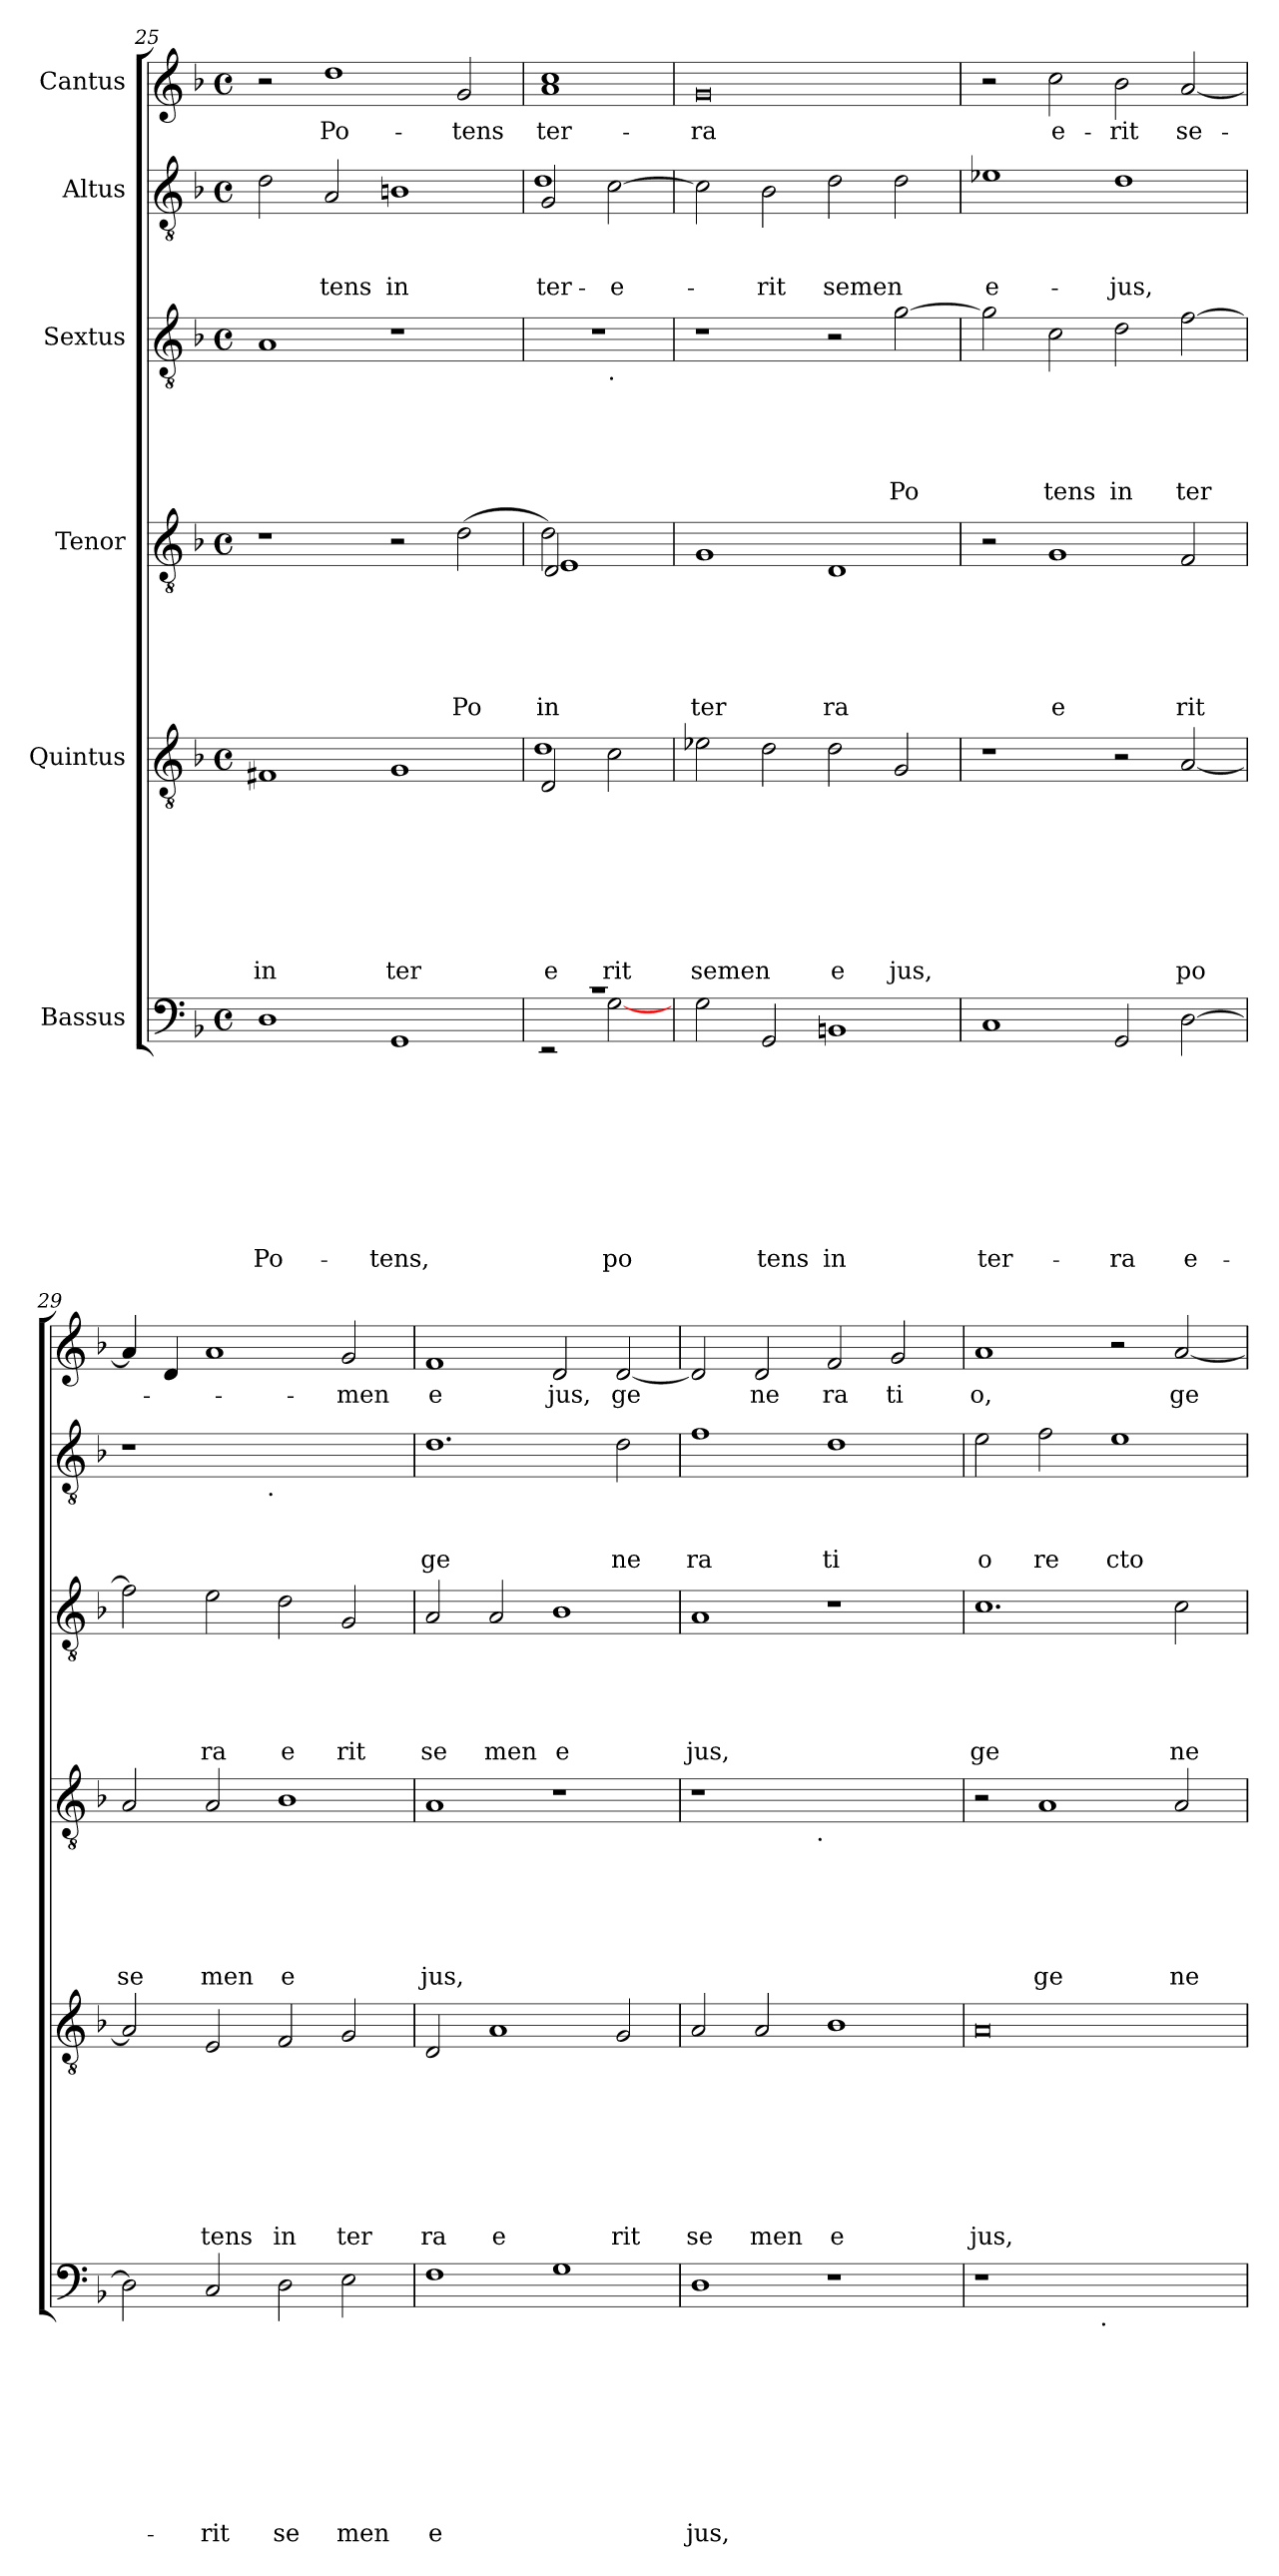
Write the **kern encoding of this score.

**kern	**text	**text	**text	**text	**text	**text	**text	**text	**text	**kern	**text	**text	**text	**text	**text	**text	**text	**text	**kern	**text	**text	**text	**text	**text	**text	**kern	**text	**text	**text	**text	**text	**kern	**text	**text	**text	**kern	**text
*part6	*part6	*part6	*part6	*part6	*part6	*part6	*part6	*part6	*part6	*part5	*part5	*part5	*part5	*part5	*part5	*part5	*part5	*part5	*part4	*part4	*part4	*part4	*part4	*part4	*part4	*part3	*part3	*part3	*part3	*part3	*part3	*part2	*part2	*part2	*part2	*part1	*part1
*staff6	*staff6	*staff6	*staff6	*staff6	*staff6	*staff6	*staff6	*staff6	*staff6	*staff5	*staff5	*staff5	*staff5	*staff5	*staff5	*staff5	*staff5	*staff5	*staff4	*staff4	*staff4	*staff4	*staff4	*staff4	*staff4	*staff3	*staff3	*staff3	*staff3	*staff3	*staff3	*staff2	*staff2	*staff2	*staff2	*staff1	*staff1
*I"Bassus	*	*	*	*	*	*	*	*	*	*I"Quintus	*	*	*	*	*	*	*	*	*I"Tenor	*	*	*	*	*	*	*I"Sextus	*	*	*	*	*	*I"Altus	*	*	*	*I"Cantus	*
*clefF4	*	*	*	*	*	*	*	*	*	*clefGv2	*	*	*	*	*	*	*	*	*clefGv2	*	*	*	*	*	*	*clefGv2	*	*	*	*	*	*clefGv2	*	*	*	*clefG2	*
*k[b-]	*	*	*	*	*	*	*	*	*	*k[b-]	*	*	*	*	*	*	*	*	*k[b-]	*	*	*	*	*	*	*k[b-]	*	*	*	*	*	*k[b-]	*	*	*	*k[b-]	*
*F:	*	*	*	*	*	*	*	*	*	*F:	*	*	*	*	*	*	*	*	*F:	*	*	*	*	*	*	*F:	*	*	*	*	*	*F:	*	*	*	*F:	*
*M4/4	*	*	*	*	*	*	*	*	*	*M4/4	*	*	*	*	*	*	*	*	*M4/4	*	*	*	*	*	*	*M4/4	*	*	*	*	*	*M4/4	*	*	*	*M4/4	*
*met(c)	*	*	*	*	*	*	*	*	*	*met(c)	*	*	*	*	*	*	*	*	*met(c)	*	*	*	*	*	*	*met(c)	*	*	*	*	*	*met(c)	*	*	*	*met(c)	*
=25	=25	=25	=25	=25	=25	=25	=25	=25	=25	=25	=25	=25	=25	=25	=25	=25	=25	=25	=25	=25	=25	=25	=25	=25	=25	=25	=25	=25	=25	=25	=25	=25	=25	=25	=25	=25	=25
!	!	!	!	!	!	!	!	!	!LO:LY:b	!	!	!	!	!	!	!	!	!LO:LY:b	!	!	!	!	!	!	!	!	!	!	!	!	!	!	!	!	!	!	!
1D	.	.	.	.	.	.	.	.	Po-	1F#X	.	.	.	.	.	.	.	in	1r	.	.	.	.	.	.	1A	.	.	.	.	.	2d\	.	.	.	2r	.
!	!	!	!	!	!	!	!	!	!	!	!	!	!	!	!	!	!	!	!	!	!	!	!	!	!	!	!	!	!	!	!	!	!	!	!LO:LY:b	!	!LO:LY:b
.	.	.	.	.	.	.	.	.	.	.	.	.	.	.	.	.	.	.	.	.	.	.	.	.	.	.	.	.	.	.	.	2A/	.	.	-tens	1dd	Po-
!	!	!	!	!	!	!	!	!	!LO:LY:b	!	!	!	!	!	!	!	!	!LO:LY:b	!	!	!	!	!	!	!	!	!	!	!	!	!	!	!	!	!LO:LY:b	!	!
1GG	.	.	.	.	.	.	.	.	-tens,	1G	.	.	.	.	.	.	.	ter	2r	.	.	.	.	.	.	1r	.	.	.	.	.	1Bn	.	.	in	.	.
!	!	!	!	!	!	!	!	!	!	!	!	!	!	!	!	!	!	!	!	!	!	!	!	!	!LO:LY:b	!	!	!	!	!	!	!	!	!	!	!	!LO:LY:b
.	.	.	.	.	.	.	.	.	.	.	.	.	.	.	.	.	.	.	(>2d\	.	.	.	.	.	Po	.	.	.	.	.	.	.	.	.	.	2g/	-tens
=26	=26	=26	=26	=26	=26	=26	=26	=26	=26	=26	=26	=26	=26	=26	=26	=26	=26	=26	=26	=26	=26	=26	=26	=26	=26	=26	=26	=26	=26	=26	=26	=26	=26	=26	=26	=26	=26
*^	*	*	*	*	*	*	*	*	*	*	*	*	*	*	*	*	*	*	*	*	*	*	*	*	*	*	*	*	*	*	*	*	*	*	*	*	*
!	!	!	!	!	!	!	!	!	!	!	!	!	!	!	!	!	!	!	!LO:LY:b	!	!	!	!	!	!	!	!	!	!	!	!	!	!	!	!	!	!	!
*	*	*	*	*	*	*	*	*	*	*	*^	*	*	*	*	*	*	*	*	*	*	*	*	*	*	*	*	*	*	*	*	*	*	*	*	*	*	*
!	!	!	!	!	!	!	!	!	!	!	!	!	!	!	!	!	!	!	!	!LO:LY:b	!	!	!	!	!	!	!LO:LY:b	!	!	!	!	!	!	!	!	!	!	!	!
*	*	*	*	*	*	*	*	*	*	*	*	*	*	*	*	*	*	*	*	*	*^	*	*	*	*	*	*	*	*	*	*	*	*	*	*	*	*	*	*
*	*	*	*	*	*	*	*	*	*	*	*	*	*	*	*	*	*	*	*	*	*	*^	*	*	*	*	*	*	*	*	*	*	*	*	*	*	*	*	*	*
!	!	!	!	!	!	!	!	!	!	!	!	!	!	!	!	!	!	!	!	!	!	!	!	!	!	!	!	!	!LO:LY:b	!	!	!	!	!	!	!	!	!	!LO:LY:b	!	!
*	*	*	*	*	*	*	*	*	*	*	*	*	*	*	*	*	*	*	*	*	*	*	*	*	*	*	*	*	*	*	*	*	*	*	*	*^	*	*	*	*	*
!	!	!	!	!	!	!	!	!	!	!	!	!	!	!	!	!	!	!	!	!	!	!	!	!	!	!	!	!	!	!	!	!	!	!	!	!	!	!	!	!LO:LY:b	!	!LO:LY:b
*	*	*	*	*	*	*	*	*	*	*	*	*	*	*	*	*	*	*	*	*	*	*	*	*	*	*	*	*	*	*^	*	*	*	*	*	*	*	*	*	*	*	*
1rc	2rEE	.	.	.	.	.	.	.	.	.	2D/	1d	.	.	.	.	.	.	.	e	2d\)	2D/	1E	.	.	.	.	.	in	1r	2ryy	.	.	.	.	.	2G/	1d	.	.	-ter-	1a 1cc	ter-
!	!	!	!	!	!	!	!	!	!	!	!	!	!	!	!	!	!	!	!	!	!	!	!	!	!	!	!	!	!	!	!LO:TX:b:t=.	!	!	!	!	!	!	!	!	!	!	!	!
!	!	!	!	!	!	!	!	!	!	!LO:LY:b	!	!	!	!	!	!	!	!	!	!LO:LY:b	!	!	!	!	!	!	!	!	!	!	!	!	!	!	!	!	!	!	!	!	!LO:LY:b	!	!
.	[>2G\	.	.	.	.	.	.	.	.	po-	2c\	.	.	.	.	.	.	.	.	rit	2ryy	2ryy	.	.	.	.	.	.	.	.	2ryy	.	.	.	.	.	[>2c\	.	.	.	e-	.	.
*	*	*	*	*	*	*	*	*	*	*	*v	*v	*	*	*	*	*	*	*	*	*	*	*	*	*	*	*	*	*	*	*	*	*	*	*	*	*v	*v	*	*	*	*	*
*	*	*	*	*	*	*	*	*	*	*	*	*	*	*	*	*	*	*	*	*	*v	*v	*	*	*	*	*	*	*	*	*	*	*	*	*	*	*	*	*	*	*
=27	=27	=27	=27	=27	=27	=27	=27	=27	=27	=27	=27	=27	=27	=27	=27	=27	=27	=27	=27	=27	=27	=27	=27	=27	=27	=27	=27	=27	=27	=27	=27	=27	=27	=27	=27	=27	=27	=27	=27	=27
!	!	!	!	!	!	!	!	!	!	!	!	!	!	!	!	!	!	!	!LO:LY:b	!	!	!	!	!	!	!	!LO:LY:b	!	!	!	!	!	!	!	!	!	!	!	!	!LO:LY:b
*	*	*	*	*	*	*	*	*	*	*	*	*	*	*	*	*	*	*	*	*v	*v	*	*	*	*	*	*	*	*	*	*	*	*	*	*	*	*	*	*	*
*v	*v	*	*	*	*	*	*	*	*	*	*	*	*	*	*	*	*	*	*	*	*	*	*	*	*	*	*v	*v	*	*	*	*	*	*	*	*	*	*	*
2G\	.	.	.	.	.	.	.	.	.	2e-X\	.	.	.	.	.	.	.	semen	1G	.	.	.	.	.	ter	1r	.	.	.	.	.	2c\]	.	.	.	0g	-ra
!	!	!	!	!	!	!	!	!	!LO:LY:b	!	!	!	!	!	!	!	!	!	!	!	!	!	!	!	!	!	!	!	!	!	!	!	!	!	!LO:LY:b	!	!
2GG/	.	.	.	.	.	.	.	.	-tens	2d\	.	.	.	.	.	.	.	.	.	.	.	.	.	.	.	.	.	.	.	.	.	2B-\	.	.	-rit	.	.
!	!	!	!	!	!	!	!	!	!LO:LY:b	!	!	!	!	!	!	!	!	!LO:LY:b	!	!	!	!	!	!	!LO:LY:b	!	!	!	!	!	!	!	!	!	!LO:LY:b	!	!
1BBn	.	.	.	.	.	.	.	.	in	2d\	.	.	.	.	.	.	.	e	1D	.	.	.	.	.	ra	2r	.	.	.	.	.	2d\	.	.	semen	.	.
!	!	!	!	!	!	!	!	!	!	!	!	!	!	!	!	!	!	!LO:LY:b	!	!	!	!	!	!	!	!	!	!	!	!	!LO:LY:b	!	!	!	!	!	!
.	.	.	.	.	.	.	.	.	.	2G/	.	.	.	.	.	.	.	jus,	.	.	.	.	.	.	.	[>2g\	.	.	.	.	Po	2d\	.	.	.	.	.
=28	=28	=28	=28	=28	=28	=28	=28	=28	=28	=28	=28	=28	=28	=28	=28	=28	=28	=28	=28	=28	=28	=28	=28	=28	=28	=28	=28	=28	=28	=28	=28	=28	=28	=28	=28	=28	=28
!	!	!	!	!	!	!	!	!	!LO:LY:b	!	!	!	!	!	!	!	!	!	!	!	!	!	!	!	!	!	!	!	!	!	!	!	!	!	!LO:LY:b	!	!
1C	.	.	.	.	.	.	.	.	ter-	1r	.	.	.	.	.	.	.	.	2r	.	.	.	.	.	.	2g\]	.	.	.	.	.	1e-X	.	.	e-	2r	.
!	!	!	!	!	!	!	!	!	!	!	!	!	!	!	!	!	!	!	!	!	!	!	!	!	!LO:LY:b	!	!	!	!	!	!LO:LY:b	!	!	!	!	!	!LO:LY:b
.	.	.	.	.	.	.	.	.	.	.	.	.	.	.	.	.	.	.	1G	.	.	.	.	.	e	2c\	.	.	.	.	tens	.	.	.	.	2cc\	e-
!	!	!	!	!	!	!	!	!	!LO:LY:b	!	!	!	!	!	!	!	!	!	!	!	!	!	!	!	!	!	!	!	!	!	!LO:LY:b	!	!	!	!LO:LY:b	!	!LO:LY:b
2GG/	.	.	.	.	.	.	.	.	-ra	2r	.	.	.	.	.	.	.	.	.	.	.	.	.	.	.	2d\	.	.	.	.	in	1d	.	.	-jus,	2b-\	-rit
!	!	!	!	!	!	!	!	!	!LO:LY:b	!	!	!	!	!	!	!	!	!LO:LY:b	!	!	!	!	!	!	!LO:LY:b	!	!	!	!	!	!LO:LY:b	!	!	!	!	!	!LO:LY:b
[<2D\	.	.	.	.	.	.	.	.	e-	[<2A/	.	.	.	.	.	.	.	po	2F/	.	.	.	.	.	rit	[<2f\	.	.	.	.	ter	.	.	.	.	[<2a/	se-
!!LO:LB:g=z
=29	=29	=29	=29	=29	=29	=29	=29	=29	=29	=29	=29	=29	=29	=29	=29	=29	=29	=29	=29	=29	=29	=29	=29	=29	=29	=29	=29	=29	=29	=29	=29	=29	=29	=29	=29	=29	=29
!	!	!	!	!	!	!	!	!	!	!	!	!	!	!	!	!	!	!	!	!	!	!	!	!	!LO:LY:b	!	!	!	!	!	!	!	!	!	!	!	!
*	*	*	*	*	*	*	*	*	*	*	*	*	*	*	*	*	*	*	*	*	*	*	*	*	*	*	*	*	*	*	*	*^	*	*	*	*	*
2D\]	.	.	.	.	.	.	.	.	.	2A/]	.	.	.	.	.	.	.	.	2A/	.	.	.	.	.	se	2f\]	.	.	.	.	.	1r	2ryy	.	.	.	4a/]	.
.	.	.	.	.	.	.	.	.	.	.	.	.	.	.	.	.	.	.	.	.	.	.	.	.	.	.	.	.	.	.	.	.	.	.	.	.	4d/	.
!	!	!	!	!	!	!	!	!	!LO:LY:b	!	!	!	!	!	!	!	!	!LO:LY:b	!	!	!	!	!	!	!LO:LY:b	!	!	!	!	!	!LO:LY:b	!	!	!	!	!	!	!
2C/	.	.	.	.	.	.	.	.	-rit	2E/	.	.	.	.	.	.	.	tens	2A/	.	.	.	.	.	men	2e\	.	.	.	.	ra	.	4...ryy	.	.	.	1a	.
!	!	!	!	!	!	!	!	!	!	!	!	!	!	!	!	!	!	!	!	!	!	!	!	!	!	!	!	!	!	!	!	!	!LO:TX:b:t=.	!	!	!	!	!
.	.	.	.	.	.	.	.	.	.	.	.	.	.	.	.	.	.	.	.	.	.	.	.	.	.	.	.	.	.	.	.	.	1ryy	.	.	.	.	.
!	!	!	!	!	!	!	!	!	!LO:LY:b	!	!	!	!	!	!	!	!	!LO:LY:b	!	!	!	!	!	!	!LO:LY:b	!	!	!	!	!	!LO:LY:b	!	!	!	!	!	!	!
2D\	.	.	.	.	.	.	.	.	se	2F/	.	.	.	.	.	.	.	in	1B-	.	.	.	.	.	e	2d\	.	.	.	.	e	1ryy	.	.	.	.	.	.
!	!	!	!	!	!	!	!	!	!LO:LY:b	!	!	!	!	!	!	!	!	!LO:LY:b	!	!	!	!	!	!	!	!	!	!	!	!	!LO:LY:b	!	!	!	!	!	!	!LO:LY:b
2E\	.	.	.	.	.	.	.	.	men	2G/	.	.	.	.	.	.	.	ter	.	.	.	.	.	.	.	2G/	.	.	.	.	rit	.	.	.	.	.	2g/	-men
.	.	.	.	.	.	.	.	.	.	.	.	.	.	.	.	.	.	.	.	.	.	.	.	.	.	.	.	.	.	.	.	.	32ryy	.	.	.	.	.
=30	=30	=30	=30	=30	=30	=30	=30	=30	=30	=30	=30	=30	=30	=30	=30	=30	=30	=30	=30	=30	=30	=30	=30	=30	=30	=30	=30	=30	=30	=30	=30	=30	=30	=30	=30	=30	=30	=30
!	!	!	!	!	!	!	!	!	!LO:LY:b:rj	!	!	!	!	!	!	!	!	!LO:LY:b	!	!	!	!	!	!	!LO:LY:b	!	!	!	!	!	!LO:LY:b	!	!	!	!	!LO:LY:b	!	!LO:LY:b
*	*	*	*	*	*	*	*	*	*	*	*	*	*	*	*	*	*	*	*	*	*	*	*	*	*	*	*	*	*	*	*	*v	*v	*	*	*	*	*
1F	.	.	.	.	.	.	.	.	e	2D/	.	.	.	.	.	.	.	ra	1A	.	.	.	.	.	jus,	2A/	.	.	.	.	se	1.d	.	.	ge	1f	e
!	!	!	!	!	!	!	!	!	!	!	!	!	!	!	!	!	!	!LO:LY:b	!	!	!	!	!	!	!	!	!	!	!	!	!LO:LY:b	!	!	!	!	!	!
.	.	.	.	.	.	.	.	.	.	1A	.	.	.	.	.	.	.	e	.	.	.	.	.	.	.	2A/	.	.	.	.	men	.	.	.	.	.	.
!	!	!	!	!	!	!	!	!	!	!	!	!	!	!	!	!	!	!	!	!	!	!	!	!	!	!	!	!	!	!	!LO:LY:b	!	!	!	!	!	!LO:LY:b
1G	.	.	.	.	.	.	.	.	.	.	.	.	.	.	.	.	.	.	1r	.	.	.	.	.	.	1B-	.	.	.	.	e	.	.	.	.	2d/	jus,
!	!	!	!	!	!	!	!	!	!	!	!	!	!	!	!	!	!	!LO:LY:b	!	!	!	!	!	!	!	!	!	!	!	!	!	!	!	!	!LO:LY:b	!	!LO:LY:b
.	.	.	.	.	.	.	.	.	.	2G/	.	.	.	.	.	.	.	rit	.	.	.	.	.	.	.	.	.	.	.	.	.	2d\	.	.	ne	[<2d/	ge
=31	=31	=31	=31	=31	=31	=31	=31	=31	=31	=31	=31	=31	=31	=31	=31	=31	=31	=31	=31	=31	=31	=31	=31	=31	=31	=31	=31	=31	=31	=31	=31	=31	=31	=31	=31	=31	=31
!	!	!	!	!	!	!	!	!	!LO:LY:b	!	!	!	!	!	!	!	!	!LO:LY:b	!	!	!	!	!	!	!	!	!	!	!	!	!LO:LY:b	!	!	!	!LO:LY:b	!	!
*	*	*	*	*	*	*	*	*	*	*	*	*	*	*	*	*	*	*	*^	*	*	*	*	*	*	*	*	*	*	*	*	*	*	*	*	*	*
1D	.	.	.	.	.	.	.	.	jus,	2A/	.	.	.	.	.	.	.	se	1r	2ryy	.	.	.	.	.	.	1A	.	.	.	.	jus,	1f	.	.	ra	2d/]	.
!	!	!	!	!	!	!	!	!	!	!	!	!	!	!	!	!	!	!LO:LY:b	!	!	!	!	!	!	!	!	!	!	!	!	!	!	!	!	!	!	!	!LO:LY:b
.	.	.	.	.	.	.	.	.	.	2A/	.	.	.	.	.	.	.	men	.	4...ryy	.	.	.	.	.	.	.	.	.	.	.	.	.	.	.	.	2d/	ne
!	!	!	!	!	!	!	!	!	!	!	!	!	!	!	!	!	!	!	!	!LO:TX:b:t=.	!	!	!	!	!	!	!	!	!	!	!	!	!	!	!	!	!	!
.	.	.	.	.	.	.	.	.	.	.	.	.	.	.	.	.	.	.	.	1ryy	.	.	.	.	.	.	.	.	.	.	.	.	.	.	.	.	.	.
!	!	!	!	!	!	!	!	!	!	!	!	!	!	!	!	!	!	!LO:LY:b	!	!	!	!	!	!	!	!	!	!	!	!	!	!	!	!	!	!LO:LY:b	!	!LO:LY:b
1r	.	.	.	.	.	.	.	.	.	1B-	.	.	.	.	.	.	.	e	1ryy	.	.	.	.	.	.	.	1r	.	.	.	.	.	1d	.	.	ti	2f/	ra
!	!	!	!	!	!	!	!	!	!	!	!	!	!	!	!	!	!	!	!	!	!	!	!	!	!	!	!	!	!	!	!	!	!	!	!	!	!	!LO:LY:b
.	.	.	.	.	.	.	.	.	.	.	.	.	.	.	.	.	.	.	.	.	.	.	.	.	.	.	.	.	.	.	.	.	.	.	.	.	2g/	ti
.	.	.	.	.	.	.	.	.	.	.	.	.	.	.	.	.	.	.	.	32ryy	.	.	.	.	.	.	.	.	.	.	.	.	.	.	.	.	.	.
=32	=32	=32	=32	=32	=32	=32	=32	=32	=32	=32	=32	=32	=32	=32	=32	=32	=32	=32	=32	=32	=32	=32	=32	=32	=32	=32	=32	=32	=32	=32	=32	=32	=32	=32	=32	=32	=32	=32
!	!	!	!	!	!	!	!	!	!	!	!	!	!	!	!	!	!	!LO:LY:b	!	!	!	!	!	!	!	!	!	!	!	!	!	!LO:LY:b	!	!	!	!LO:LY:b	!	!LO:LY:b
*^	*	*	*	*	*	*	*	*	*	*	*	*	*	*	*	*	*	*	*v	*v	*	*	*	*	*	*	*	*	*	*	*	*	*	*	*	*	*	*
1r	2ryy	.	.	.	.	.	.	.	.	.	0A	.	.	.	.	.	.	.	jus,	2r	.	.	.	.	.	.	1.c	.	.	.	.	ge	2e\	.	.	o	1a	o,
!	!	!	!	!	!	!	!	!	!	!	!	!	!	!	!	!	!	!	!	!	!	!	!	!	!	!LO:LY:b	!	!	!	!	!	!	!	!	!	!LO:LY:b	!	!
.	4...ryy	.	.	.	.	.	.	.	.	.	.	.	.	.	.	.	.	.	.	1A	.	.	.	.	.	ge	.	.	.	.	.	.	2f\	.	.	re	.	.
!	!LO:TX:b:t=.	!	!	!	!	!	!	!	!	!	!	!	!	!	!	!	!	!	!	!	!	!	!	!	!	!	!	!	!	!	!	!	!	!	!	!	!	!
.	1ryy	.	.	.	.	.	.	.	.	.	.	.	.	.	.	.	.	.	.	.	.	.	.	.	.	.	.	.	.	.	.	.	.	.	.	.	.	.
!	!	!	!	!	!	!	!	!	!	!	!	!	!	!	!	!	!	!	!	!	!	!	!	!	!	!	!	!	!	!	!	!	!	!	!	!LO:LY:b	!	!
1ryy	.	.	.	.	.	.	.	.	.	.	.	.	.	.	.	.	.	.	.	.	.	.	.	.	.	.	.	.	.	.	.	.	1e	.	.	cto	2r	.
!	!	!	!	!	!	!	!	!	!	!	!	!	!	!	!	!	!	!	!	!	!	!	!	!	!	!LO:LY:b	!	!	!	!	!	!LO:LY:b	!	!	!	!	!	!LO:LY:b
.	.	.	.	.	.	.	.	.	.	.	.	.	.	.	.	.	.	.	.	2A/	.	.	.	.	.	ne	2c\	.	.	.	.	ne	.	.	.	.	[<2a/	ge
.	32ryy	.	.	.	.	.	.	.	.	.	.	.	.	.	.	.	.	.	.	.	.	.	.	.	.	.	.	.	.	.	.	.	.	.	.	.	.	.
*v	*v	*	*	*	*	*	*	*	*	*	*	*	*	*	*	*	*	*	*	*	*	*	*	*	*	*	*	*	*	*	*	*	*	*	*	*	*	*
=	=	=	=	=	=	=	=	=	=	=	=	=	=	=	=	=	=	=	=	=	=	=	=	=	=	=	=	=	=	=	=	=	=	=	=	=	=
*-	*-	*-	*-	*-	*-	*-	*-	*-	*-	*-	*-	*-	*-	*-	*-	*-	*-	*-	*-	*-	*-	*-	*-	*-	*-	*-	*-	*-	*-	*-	*-	*-	*-	*-	*-	*-	*-
